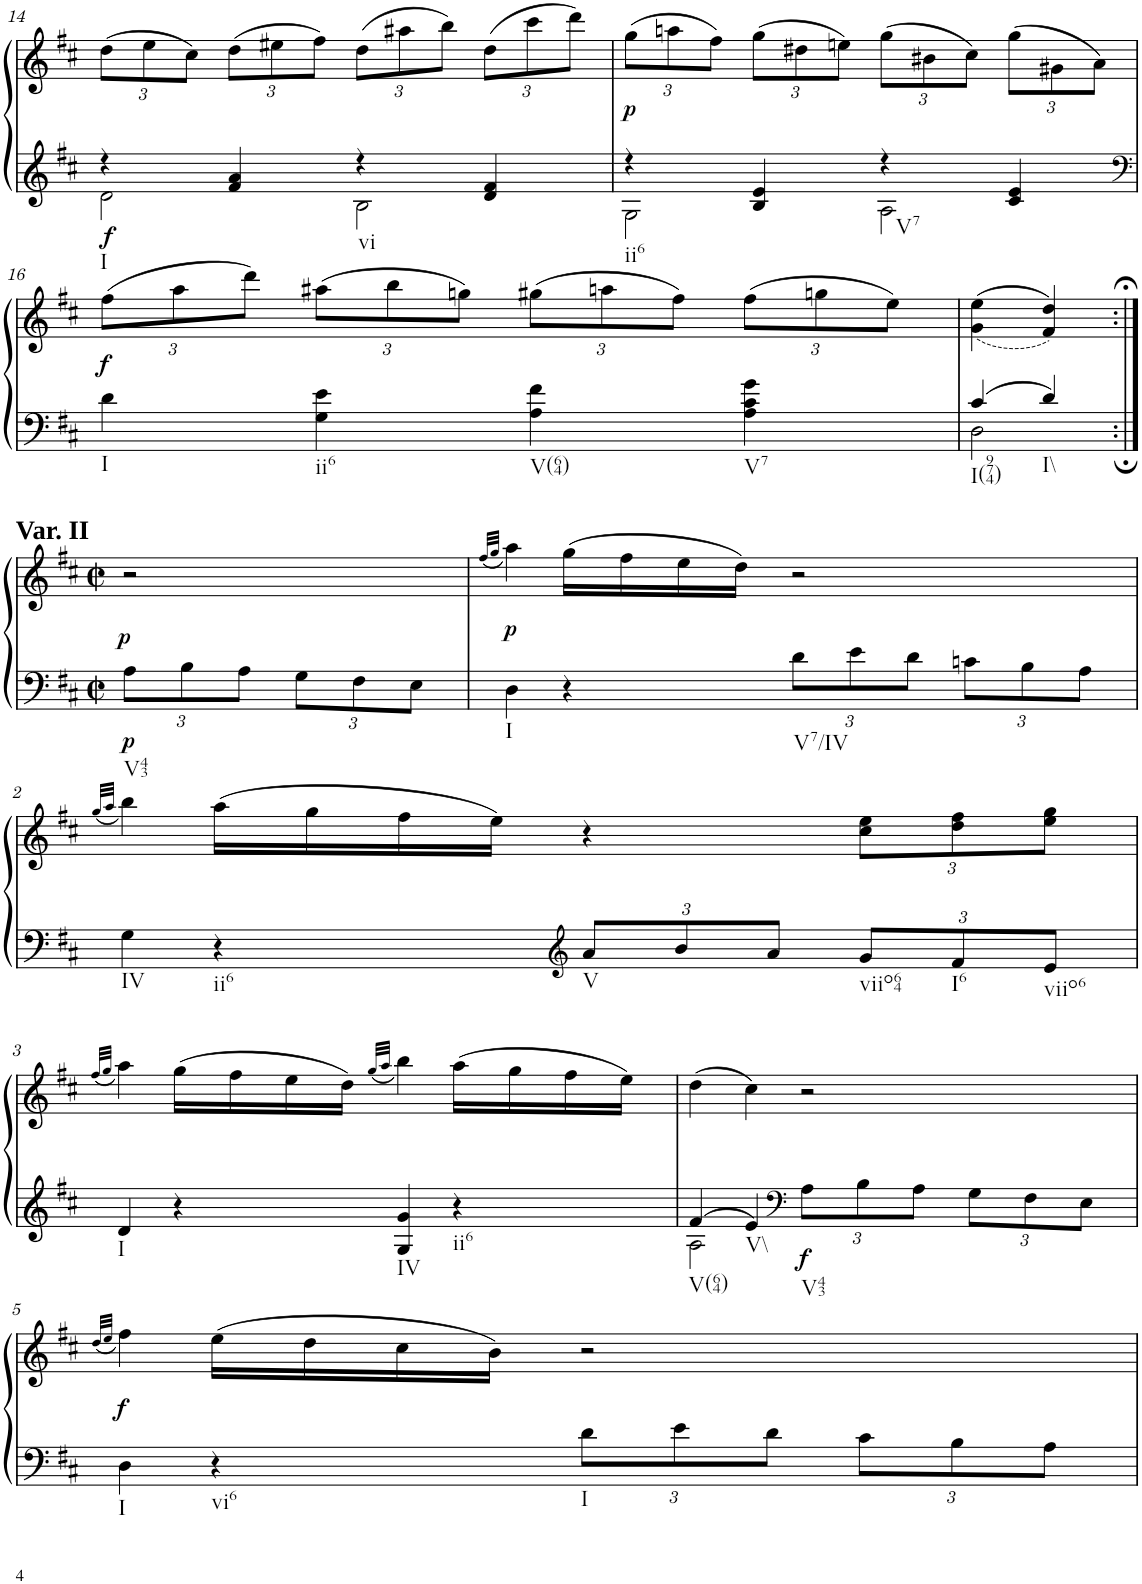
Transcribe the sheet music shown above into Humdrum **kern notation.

**kern	**kern	**dynam
*part1	*part1	*part1
*staff2	*staff1	*staff1/2
*I"unbenannt2	*	*
!!LO:PB:g=z
*clefG2	*clefG2	*
*k[f#c#]	*k[f#c#]	*
*M2/2	*M2/2	*
*met(c|)	*met(c|)	*
=14	=14	=14
*^	*	*
*	*	*Xbrackettup	*
!LO:TX:b:t=I	!	!	!
!	!	!	!LO:DY:b=2
4r	2d\	(12dd\L	f
.	.	12ee\	.
.	.	12cc#\J)	.
4f#/ 4a/	.	(12dd\L	.
.	.	12ee#X\	.
.	.	12ff#\J)	.
!LO:TX:b:t=vi	!	!	!
4r	2B\	(12dd\L	.
.	.	12aa#X\	.
.	.	12bb\J)	.
4d/ 4f#/	.	(12dd\L	.
.	.	12ccc#\	.
.	.	12ddd\J)	.
=15	=15	=15	=15
!LO:TX:b:t=ii6	!	!	!
!	!	!	!LO:DY:b
4r	2G\	(12gg\L	p
.	.	12aan\	.
.	.	12ff#\J)	.
4B/ 4e/	.	(12gg\L	.
.	.	12dd#X\	.
.	.	12een\J)	.
!LO:TX:b:t=V7	!	!	!
4r	2A\	(12gg\L	.
.	.	12b#X\	.
.	.	12cc#\J)	.
4c#/ 4e/	.	(12gg\L	.
.	.	12g#X\	.
.	.	12a\J)	.
*v	*v	*	*
!!LO:LB:g=z
=16	=16	=16
*clefF4	*	*
!LO:TX:b:t=I	!	!
!	!	!LO:DY:b
4d\	(12ff#\L	f
.	12aa\	.
.	12ddd\J)	.
!LO:TX:b:t=ii6	!	!
4G\ 4e\	(12aa#X\L	.
.	12bb\	.
.	12ggn\J)	.
!LO:TX:b:t=V(64)	!	!
4A\ 4f#\	(12gg#X\L	.
.	12aan\	.
.	12ff#\J)	.
!LO:TX:b:t=V7	!	!
4A\ 4c#\ 4g\	(12ff#\L	.
.	12ggn\	.
.	12ee\J)	.
=17	=17	=17
*^	*	*
!LO:TX:b:t=I(974)	!	!	!
4c#/	2D\	(<(4g\ 4ee\	.
!LO:TX:b:t=I\\	!	!	!
4d/	.	4f#/ 4dd/))	.
*v	*v	*	*
!!LO:LB:g=z
=:|!	=:|!	=:|!
*clefF4	*clefG2	*
*M2/2	*M2/2	*
*met(c|)	*met(c|)	*
*Xbrackettup	*	*
!	!LO:TX:a:B:t=Var. II	!
!LO:TX:b:t=V43	!	!
!	!	!LO:DY:a=2
!	!	!LO:DY:n=1:b=2
12A\L	2r	p p
12B\	.	.
12A\J	.	.
12G\L	.	.
12F#\	.	.
12E\J	.	.
=1	=1	=1
.	(32qff#/LLL	.
.	32qgg/JJJ	.
!LO:TX:b:t=I	!	!
!	!	!LO:DY:b
4D\	4aa\)	p
4r	(16gg\LL	.
.	16ff#\	.
.	16ee\	.
.	16dd\JJ)	.
!LO:TX:b:t=V7/IV	!	!
12d\L	2r	.
12e\	.	.
12d\J	.	.
12cn\L	.	.
12B\	.	.
12A\J	.	.
!!LO:LB:g=z
=2	=2	=2
.	(32qgg/LLL	.
.	32qaa/JJJ	.
!LO:TX:b:t=IV	!	!
4G\	4bb\)	.
!LO:TX:b:t=ii6	!	!
4r	(16aa\LL	.
.	16gg\	.
.	16ff#\	.
.	16ee\JJ)	.
*clefG2	*	*
!LO:TX:b:t=V	!	!
12a/L	4r	.
12b/	.	.
12a/J	.	.
!LO:TX:b:t=viio64	!	!
12g/L	12cc#\ 12ee\L	.
!LO:TX:b:t=I6	!	!
12f#/	12dd\ 12ff#\	.
!LO:TX:b:t=viio6	!	!
12e/J	12ee\ 12gg\J	.
!!LO:LB:g=z
=3	=3	=3
.	(32qff#/LLL	.
.	32qgg/JJJ	.
!LO:TX:b:t=I	!	!
4d/	4aa\)	.
4r	(16gg\LL	.
.	16ff#\	.
.	16ee\	.
.	16dd\JJ)	.
.	(32qgg/LLL	.
.	32qaa/JJJ	.
!LO:TX:b:t=IV	!	!
4G/ 4g/	4bb\)	.
!LO:TX:b:t=ii6	!	!
4r	(16aa\LL	.
.	16gg\	.
.	16ff#\	.
.	16ee\JJ)	.
=4	=4	=4
*^	*	*
!LO:TX:b:t=V(64)	!	!	!
4f#/	2A\	(4dd\	.
!LO:TX:b:t=V\\	!	!	!
4e/	.	4cc#\)	.
*clefF4	*	*	*
!LO:TX:b:t=V43	!	!	!
!	!	!	!LO:DY:b=2
12A\L	2ryy	2r	f
12B\	.	.	.
12A\J	.	.	.
12G\L	.	.	.
12F#\	.	.	.
12E\J	.	.	.
*v	*v	*	*
!!LO:LB:g=z
=5	=5	=5
.	(32qdd/LLL	.
.	32qee/JJJ	.
!LO:TX:b:t=I	!	!
!	!	!LO:DY:b
4D\	4ff#\)	f
!LO:TX:b:t=vi6	!	!
4r	(16ee\LL	.
.	16dd\	.
.	16cc#\	.
.	16b\JJ)	.
!LO:TX:b:t=I	!	!
12d\L	2r	.
12e\	.	.
12d\J	.	.
12c#\L	.	.
12B\	.	.
12A\J	.	.
=	=	=
*-	*-	*-
